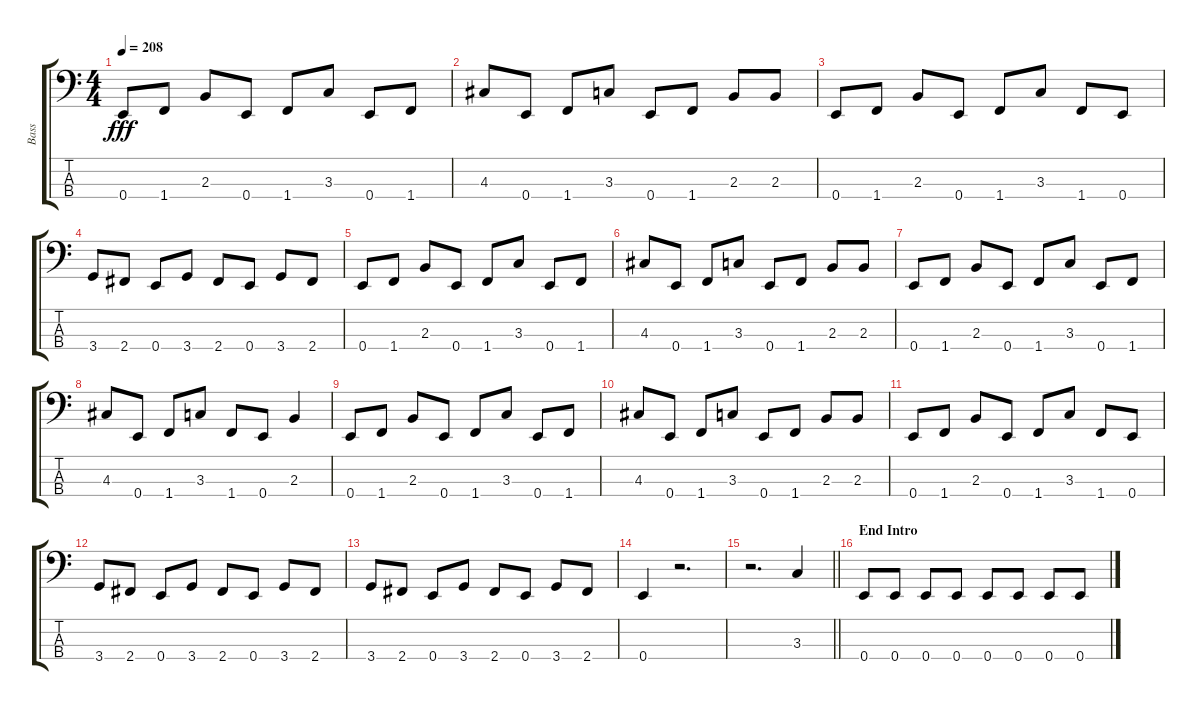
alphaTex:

\track ("Bass" "Bass") {instrument electricbassfinger}
\staff {score tabs}
\tuning (G2 D2 A1 E1) {hide}
\ts (4 4)
\tempo 208
\clef f4
\ks c
0.4.8{dy fff} 1.4.8 2.3.8 0.4.8 1.4.8 3.3.8 0.4.8 1.4.8 |
4.3.8 0.4.8 1.4.8 3.3.8 0.4.8 1.4.8 2.3.8 2.3.8 |
0.4.8 1.4.8 2.3.8 0.4.8 1.4.8 3.3.8 1.4.8 0.4.8 |
3.4.8 2.4.8 0.4.8 3.4.8 2.4.8 0.4.8 3.4.8 2.4.8 |
0.4.8 1.4.8 2.3.8 0.4.8 1.4.8 3.3.8 0.4.8 1.4.8 |
4.3.8 0.4.8 1.4.8 3.3.8 0.4.8 1.4.8 2.3.8 2.3.8 |
0.4.8 1.4.8 2.3.8 0.4.8 1.4.8 3.3.8 0.4.8 1.4.8 |
4.3.8 0.4.8 1.4.8 3.3.8 1.4.8 0.4.8 2.3.4 |
0.4.8 1.4.8 2.3.8 0.4.8 1.4.8 3.3.8 0.4.8 1.4.8 |
4.3.8 0.4.8 1.4.8 3.3.8 0.4.8 1.4.8 2.3.8 2.3.8 |
0.4.8 1.4.8 2.3.8 0.4.8 1.4.8 3.3.8 1.4.8 0.4.8 |
3.4.8 2.4.8 0.4.8 3.4.8 2.4.8 0.4.8 3.4.8 2.4.8 |
3.4.8 2.4.8 0.4.8 3.4.8 2.4.8 0.4.8 3.4.8 2.4.8 |
0.4.4 r.2{d} |
\barLineRight lightlight
r.2{d} 3.3.4 |
\section ("" "End Intro")
0.4.8 0.4.8 0.4.8 0.4.8 0.4.8 0.4.8 0.4.8 0.4.8
